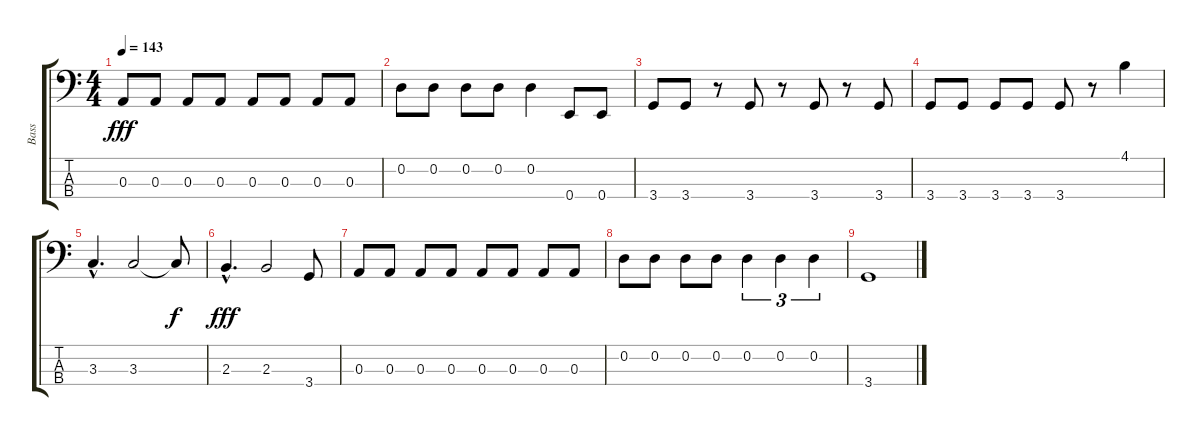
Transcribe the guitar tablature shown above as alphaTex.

\track ("Bass" "Bass") {instrument electricbassfinger}
\staff {score tabs}
\tuning (G2 D2 A1 E1) {hide}
\ts (4 4)
\tempo 143
\clef f4
\ks c
0.3.8{dy fff} 0.3.8 0.3.8 0.3.8 0.3.8 0.3.8 0.3.8 0.3.8 |
0.2.8 0.2.8 0.2.8 0.2.8 0.2.4 0.4.8 0.4.8 |
3.4.8 3.4.8 r.8 3.4.8 r.8 3.4.8 r.8 3.4.8 |
3.4.8 3.4.8 3.4.8 3.4.8 3.4.8 r.8 4.1.4 |
3.3{hac}.4{d} 3.3.2 3.3{t}.8{dy f} |
2.3{hac}.4{d dy fff} 2.3.2 3.4.8 |
0.3.8 0.3.8 0.3.8 0.3.8 0.3.8 0.3.8 0.3.8 0.3.8 |
0.2.8 0.2.8 0.2.8 0.2.8 0.2.4{tu (3 2)} 0.2.4{tu (3 2)} 0.2.4{tu (3 2)} |
3.4.1
